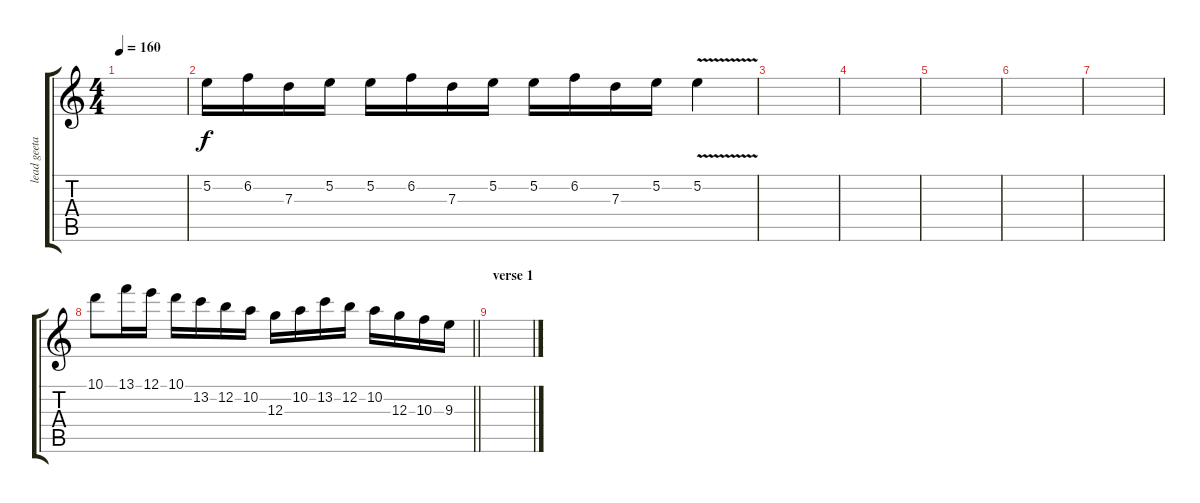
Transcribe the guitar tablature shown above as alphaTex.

\track ("lead geetar" "lead geeta") {instrument distortionguitar}
\staff {score tabs}
\tuning (E4 B3 G3 D3 A2 E2) {hide}
\ts (4 4)
\tempo 160
\clef g2
\ks c
|
5.2.16 6.2.16 7.3.16 5.2.16 5.2.16 6.2.16 7.3.16 5.2.16 5.2.16 6.2.16 7.3.16 5.2.16 5.2{v}.4 |
|
|
|
|
|
\barLineRight lightlight
10.1.8 13.1.16 12.1.16 10.1.16 13.2.16 12.2.16 10.2.16 12.3.16 10.2.16 13.2.16 12.2.16 10.2.16 12.3.16 10.3.16 9.3.16 |
\section ("" "verse 1")
